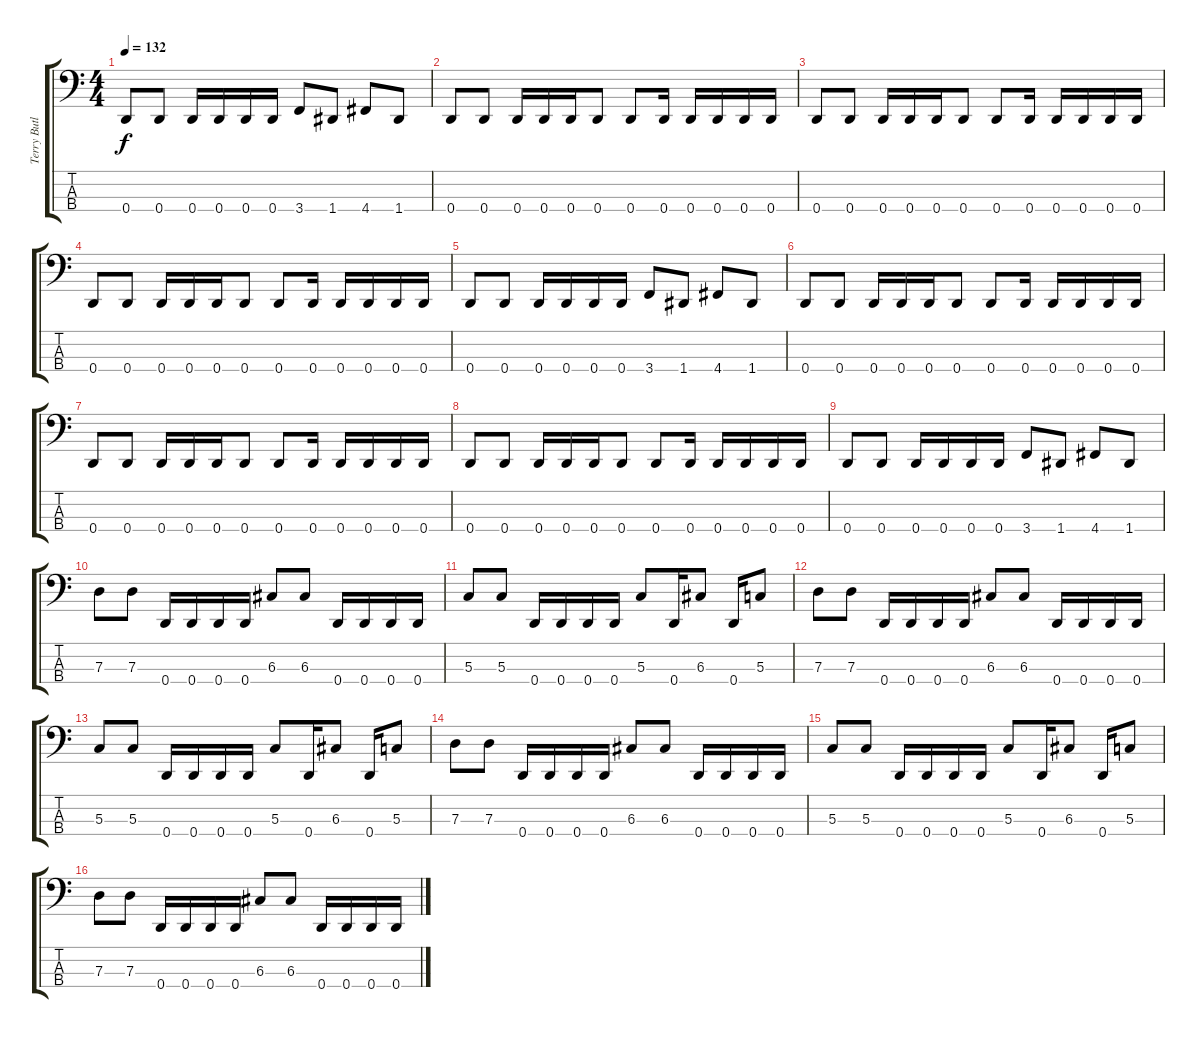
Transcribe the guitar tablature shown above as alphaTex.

\track ("Terry Butler (Bass)" "Terry Butl") {instrument electricbasspick}
\staff {score tabs}
\tuning (F2 C2 G1 D1) {hide}
\ts (4 4)
\tempo 132
\clef f4
\ks c
0.4.8{dy f} 0.4.8 0.4.16 0.4.16 0.4.16 0.4.16 3.4.8 1.4.8 4.4.8 1.4.8 |
0.4.8 0.4.8 0.4.16 0.4.16 0.4.16 0.4.8 0.4.8 0.4.16 0.4.16 0.4.16 0.4.16 0.4.16 |
0.4.8 0.4.8 0.4.16 0.4.16 0.4.16 0.4.8 0.4.8 0.4.16 0.4.16 0.4.16 0.4.16 0.4.16 |
0.4.8 0.4.8 0.4.16 0.4.16 0.4.16 0.4.8 0.4.8 0.4.16 0.4.16 0.4.16 0.4.16 0.4.16 |
0.4.8 0.4.8 0.4.16 0.4.16 0.4.16 0.4.16 3.4.8 1.4.8 4.4.8 1.4.8 |
0.4.8 0.4.8 0.4.16 0.4.16 0.4.16 0.4.8 0.4.8 0.4.16 0.4.16 0.4.16 0.4.16 0.4.16 |
0.4.8 0.4.8 0.4.16 0.4.16 0.4.16 0.4.8 0.4.8 0.4.16 0.4.16 0.4.16 0.4.16 0.4.16 |
0.4.8 0.4.8 0.4.16 0.4.16 0.4.16 0.4.8 0.4.8 0.4.16 0.4.16 0.4.16 0.4.16 0.4.16 |
0.4.8 0.4.8 0.4.16 0.4.16 0.4.16 0.4.16 3.4.8 1.4.8 4.4.8 1.4.8 |
7.3.8 7.3.8 0.4.16 0.4.16 0.4.16 0.4.16 6.3.8 6.3.8 0.4.16 0.4.16 0.4.16 0.4.16 |
5.3.8 5.3.8 0.4.16 0.4.16 0.4.16 0.4.16 5.3.8 0.4.16 6.3.8 0.4.16 5.3.8 |
7.3.8 7.3.8 0.4.16 0.4.16 0.4.16 0.4.16 6.3.8 6.3.8 0.4.16 0.4.16 0.4.16 0.4.16 |
5.3.8 5.3.8 0.4.16 0.4.16 0.4.16 0.4.16 5.3.8 0.4.16 6.3.8 0.4.16 5.3.8 |
7.3.8 7.3.8 0.4.16 0.4.16 0.4.16 0.4.16 6.3.8 6.3.8 0.4.16 0.4.16 0.4.16 0.4.16 |
5.3.8 5.3.8 0.4.16 0.4.16 0.4.16 0.4.16 5.3.8 0.4.16 6.3.8 0.4.16 5.3.8 |
7.3.8 7.3.8 0.4.16 0.4.16 0.4.16 0.4.16 6.3.8 6.3.8 0.4.16 0.4.16 0.4.16 0.4.16
